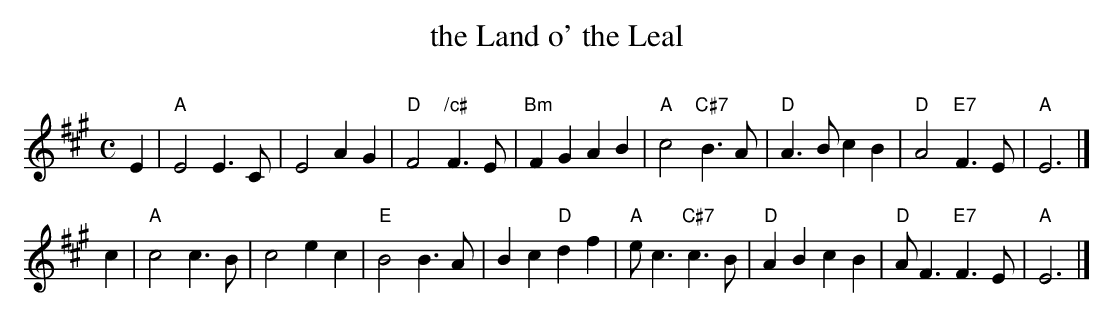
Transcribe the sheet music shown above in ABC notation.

X:1
T: the Land o' the Leal
C:
M: C
L: 1/8
K: A
E2 |\
"A"E4 E3C | E4 A2G2 | "D"F4 "/c#"F3E | "Bm"F2G2 A2B2 |\
"A"c4 "C#7"B3A | "D"A3B c2B2 | "D"A4 "E7"F3E | "A"E6 |]
c2 |\
"A"c4 c3B | c4 e2c2 | "E"B4 B3A | B2c2 "D"d2f2 |\
"A"ec3 "C#7"c3B | "D"A2B2 c2B2 | "D"AF3 "E7"F3E | "A"E6 |]
